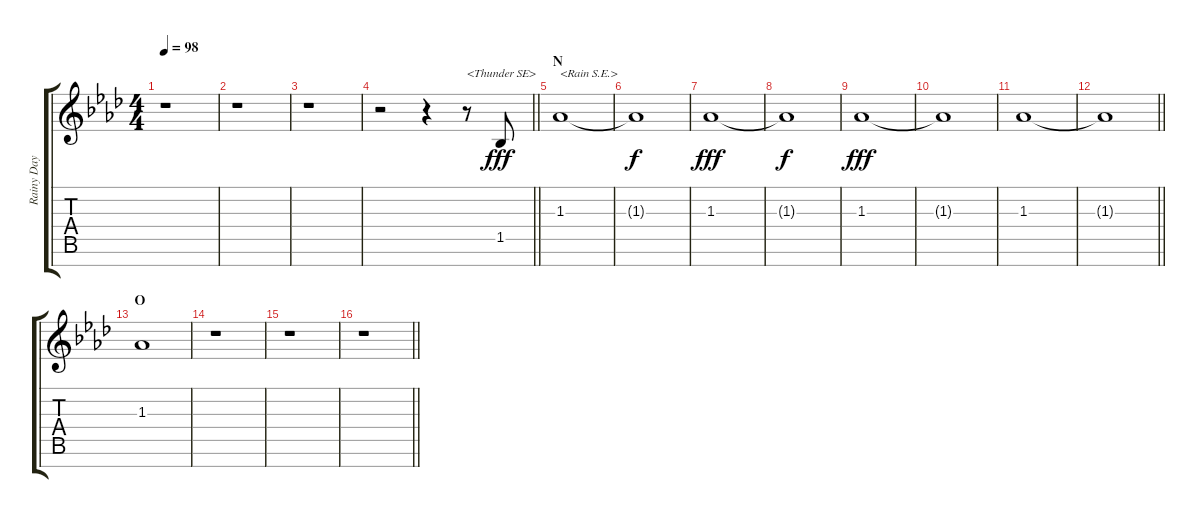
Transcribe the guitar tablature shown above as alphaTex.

\track ("Rainy Day S.E." "Rainy Day ") {instrument seashore}
\staff {score tabs}
\tuning (E5 B4 G4 D4 A3 E3 B2) {hide}
\ts (4 4)
\tempo 98
\clef g2
\ks ab
r.1{dy fff} |
r.1 |
r.1 |
\barLineRight lightlight
r.2 r.4 r.8{txt "<Thunder SE>" instrument gunshot} 1.5.8 |
\section ("" "N")
1.3.1{txt "<Rain S.E.>" instrument seashore} |
1.3{t}.1{dy f} |
1.3.1{dy fff} |
1.3{t}.1{dy f} |
1.3.1{dy fff} |
1.3{t}.1 |
1.3.1 |
\barLineRight lightlight
1.3{t}.1 |
\section ("" "O")
1.3.1 |
r.1 |
r.1 |
\barLineRight lightlight
r.1
